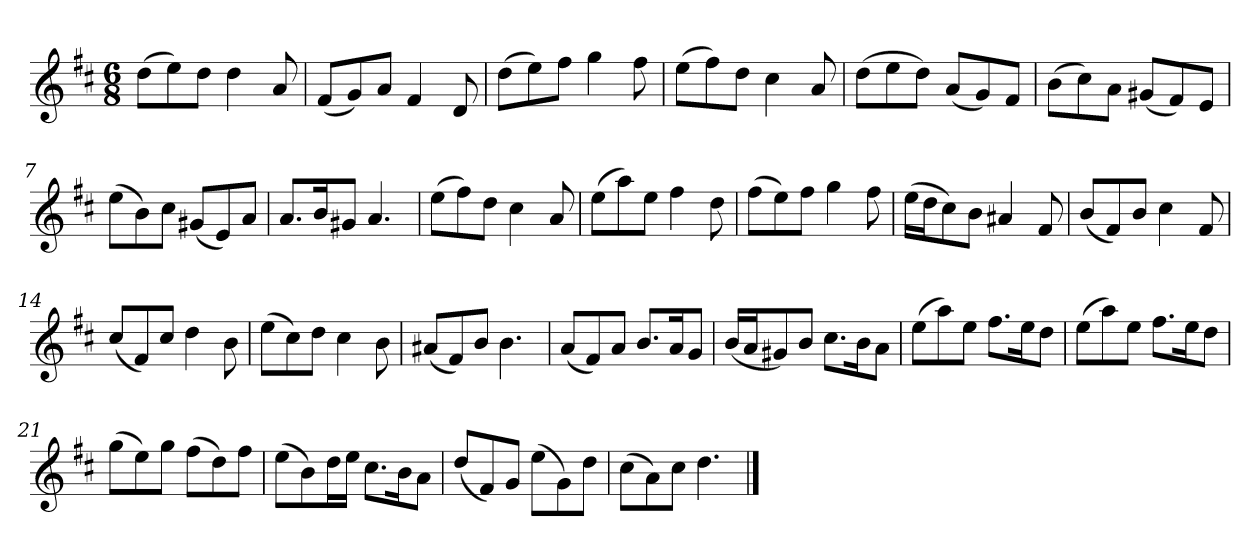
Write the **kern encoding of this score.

**kern
*part1
*staff1
*k[f#c#]
*M6/8
*MM120
=1
(8ddL
8ee)
8ddJ
4dd
8a
=2
(8f#L
8g)
8aJ
4f#
8d
=3
(8ddL
8ee)
8ff#J
4gg
8ff#
=4
(8eeL
8ff#)
8ddJ
4cc#
8a
=5
(8ddL
8ee
8ddJ)
(8aL
8g)
8f#J
=6
(8bL
8cc#)
8aJ
(8g#XL
8f#)
8eJ
=7
(8eeL
8b)
8cc#J
(8g#XL
8e)
8aJ
=8
8.aL
16bK
8g#XJ
4.a
=9
(8eeL
8ff#)
8ddJ
4cc#
8a
=10
(8eeL
8aa)
8eeJ
4ff#
8dd
=11
(8ff#L
8ee)
8ff#J
4gg
8ff#
=12
(16eeLL
16ddJ
8cc#)
8bJ
4a#X
8f#
=13
(8bL
8f#)
8bJ
4cc#
8f#
=14
(8cc#L
8f#)
8cc#J
4dd
8b
=15
(8eeL
8cc#)
8ddJ
4cc#
8b
=16
(8a#XL
8f#)
8bJ
4.b
=17
(8aL
8f#)
8aJ
8.bL
16aK
8gJ
=18
(16bLL
16aJ
8g#X)
8bJ
8.cc#L
16bK
8aJ
=19
(8eeL
8aa)
8eeJ
8.ff#L
16eeK
8ddJ
=20
(8eeL
8aa)
8eeJ
8.ff#L
16eeK
8ddJ
=21
(8ggL
8ee)
8ggJ
(8ff#L
8dd)
8ff#J
=22
(8eeL
8b)
16ddL
16eeJJ
8.cc#L
16bK
8aJ
=23
(8ddL
8f#)
8gJ
(8eeL
8g)
8ddJ
=24
(8cc#L
8a)
8cc#J
4.dd
==
*-
